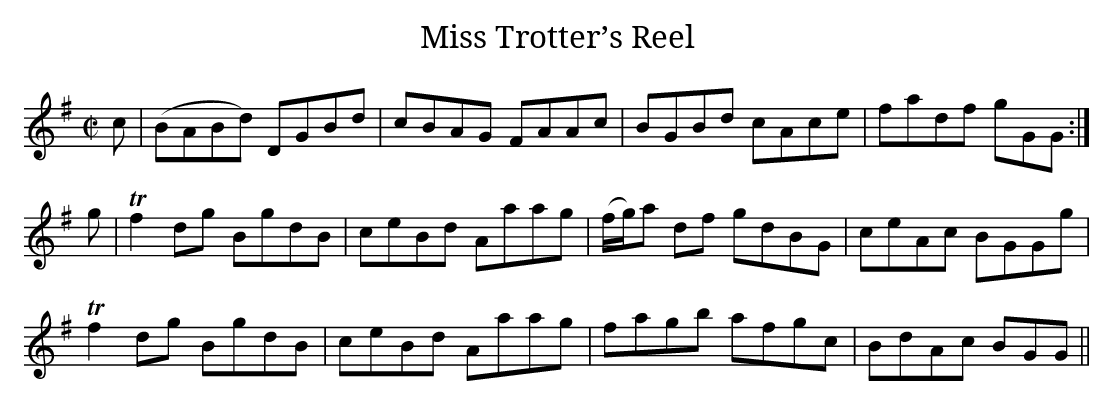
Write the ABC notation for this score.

X:1
T:Miss Trotter’s Reel
M:C|
L:1/8
K:G
c|(BABd) DGBd|cBAG FAAc|BGBd cAce|fadf gGG:|
g|Tf2 dg BgdB|ceBd Aaag|(f/g/)a df gdBG|ceAc BGGg|
Tf2 dg BgdB|ceBd Aaag|fagb afgc|BdAc BGG||
